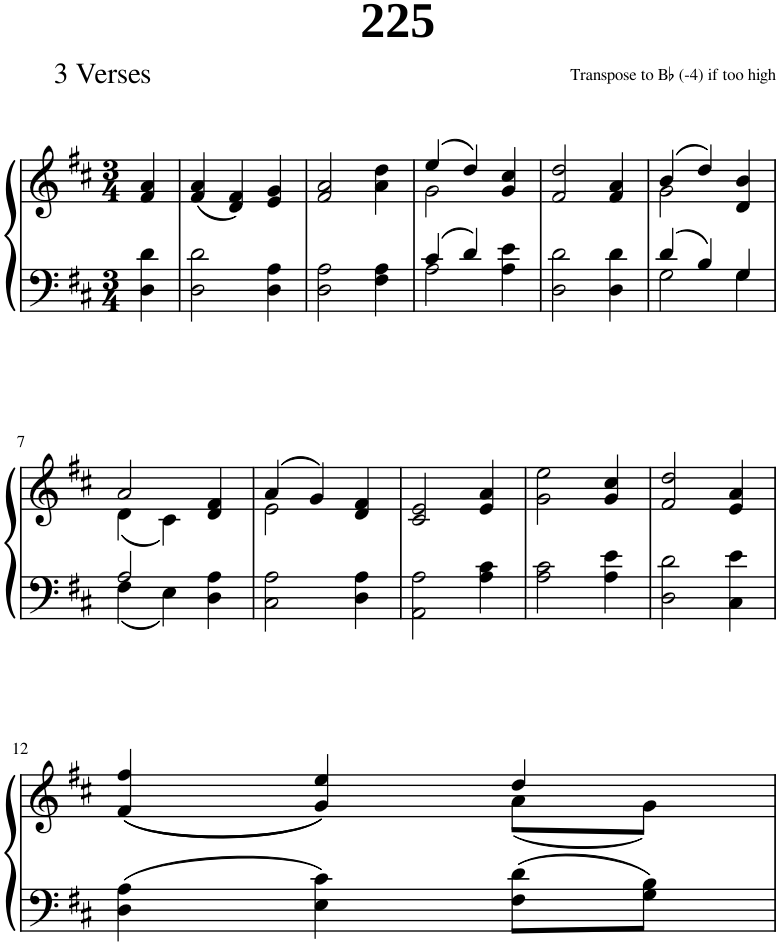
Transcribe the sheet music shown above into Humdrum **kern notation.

**kern	**kern
*part1	*part1
*staff2	*staff1
*I"Piano	*
*I'Pno.	*
*clefF4	*clefG2
*k[f#c#]	*k[f#c#]
*M3/4	*M3/4
=1	=1
4D\ 4d\	4f#/ 4a/
=2	=2
2D\ 2d\	(4f#/ 4a/
.	4d/ 4f#/)
4D\ 4A\	4e/ 4g/
=3	=3
2D\ 2A\	2f#/ 2a/
4F#\ 4A\	4a\ 4dd\
=4	=4
*^	*^
4c#/	2A\	(4ee/	2g\
4d/	.	4dd/)	.
4A\ 4e\	4ryy	4g/ 4cc#/	4ryy
*v	*v	*	*
*	*v	*v
=5	=5
2D\ 2d\	2f#/ 2dd/
4D\ 4d\	4f#/ 4a/
=6	=6
*^	*^
4d/	2G\	(4b/	2g\
4B/	.	4dd/)	.
4G/	4G\	4d/ 4b/	4ryy
!!LO:LB:g=z	!!
=7	=7	=7	=7
2A/	4F#\	2a/	(4d\
.	4E\	.	4c#\)
4ryy	4D\ 4A\	4d/ 4f#/	4ryy
*v	*v	*	*
=8	=8	=8
2C#\ 2A\	(4a/	2e\
.	4g/)	.
4D\ 4A\	4d/ 4f#/	4ryy
*	*v	*v
=9	=9
2AA\ 2A\	2c#/ 2e/
4A\ 4c#\	4e/ 4a/
=10	=10
2A\ 2c#\	2g\ 2ee\
4A\ 4e\	4g/ 4cc#/
=11	=11
2D\ 2d\	2f#/ 2dd/
4C#\ 4e\	4e/ 4a/
!!LO:LB:g=z
=12	=12
*	*^
4D\ 4A\	((4f#/ 4ff#/	2ryy
4E\ 4c#\	4g/ 4ee/))	.
8F#\ 8d\L	4dd/	(8a\L
8G\ 8B\J	.	8g\J)
*	*v	*v
=	=
*-	*-
